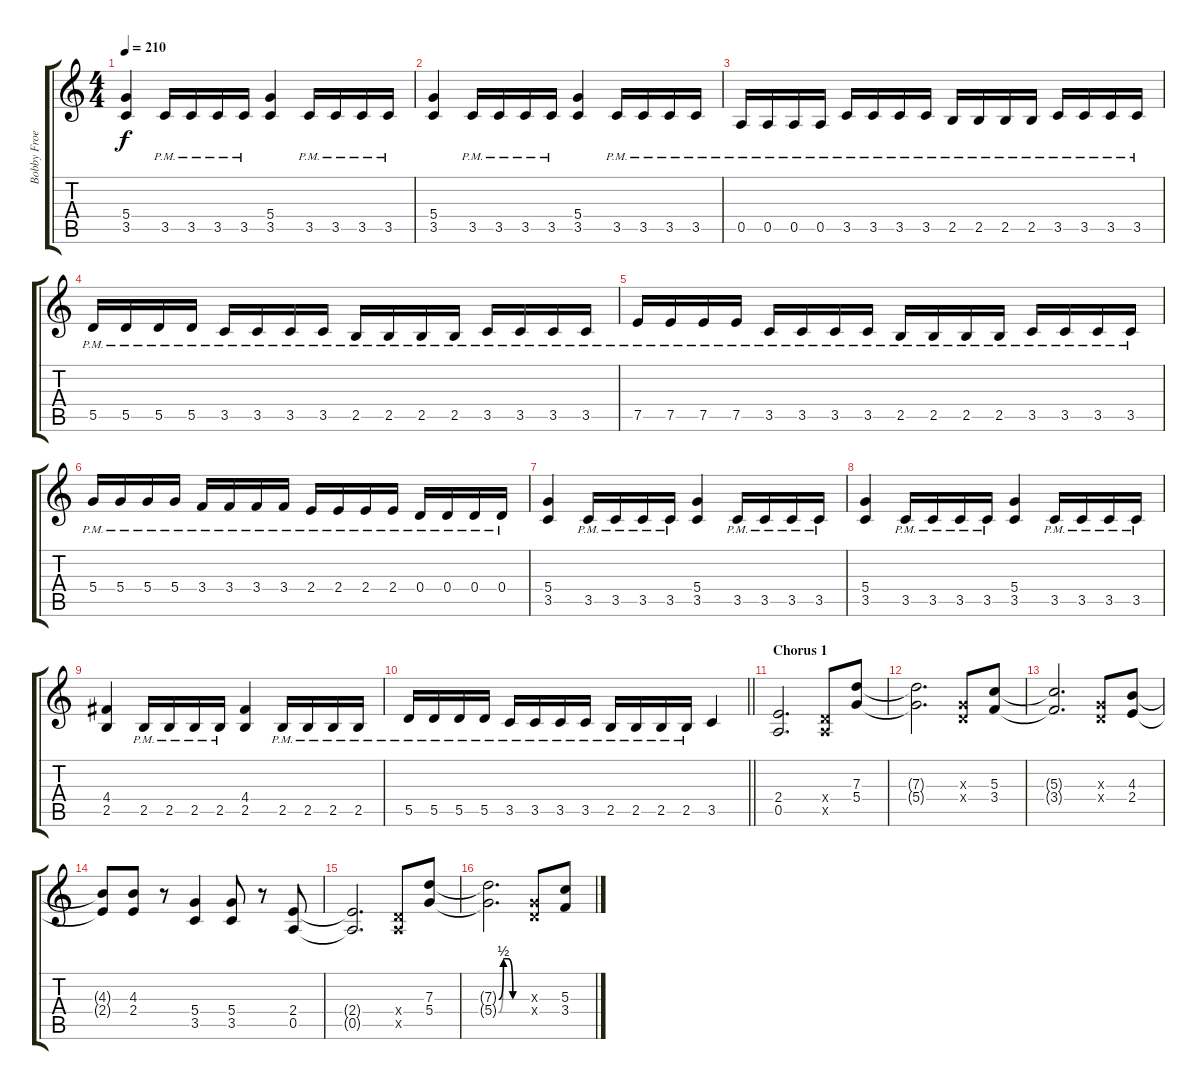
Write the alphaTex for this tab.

\track ("Bobby Froese" "Bobby Froe") {instrument distortionguitar}
\staff {score tabs}
\tuning (E4 B3 G3 D3 A2 E2) {hide}
\ts (4 4)
\tempo 210
\clef g2
\ks c
(5.4 3.5).4{dy f} 3.5{pm}.16 3.5{pm}.16 3.5{pm}.16 3.5{pm}.16 (5.4 3.5).4 3.5{pm}.16 3.5{pm}.16 3.5{pm}.16 3.5{pm}.16 |
(5.4 3.5).4 3.5{pm}.16 3.5{pm}.16 3.5{pm}.16 3.5{pm}.16 (5.4 3.5).4 3.5{pm}.16 3.5{pm}.16 3.5{pm}.16 3.5{pm}.16 |
0.5{pm}.16 0.5{pm}.16 0.5{pm}.16 0.5{pm}.16 3.5{pm}.16 3.5{pm}.16 3.5{pm}.16 3.5{pm}.16 2.5{pm}.16 2.5{pm}.16 2.5{pm}.16 2.5{pm}.16 3.5{pm}.16 3.5{pm}.16 3.5{pm}.16 3.5{pm}.16 |
5.5{pm}.16 5.5{pm}.16 5.5{pm}.16 5.5{pm}.16 3.5{pm}.16 3.5{pm}.16 3.5{pm}.16 3.5{pm}.16 2.5{pm}.16 2.5{pm}.16 2.5{pm}.16 2.5{pm}.16 3.5{pm}.16 3.5{pm}.16 3.5{pm}.16 3.5{pm}.16 |
7.5{pm}.16 7.5{pm}.16 7.5{pm}.16 7.5{pm}.16 3.5{pm}.16 3.5{pm}.16 3.5{pm}.16 3.5{pm}.16 2.5{pm}.16 2.5{pm}.16 2.5{pm}.16 2.5{pm}.16 3.5{pm}.16 3.5{pm}.16 3.5{pm}.16 3.5{pm}.16 |
5.4{pm}.16 5.4{pm}.16 5.4{pm}.16 5.4{pm}.16 3.4{pm}.16 3.4{pm}.16 3.4{pm}.16 3.4{pm}.16 2.4{pm}.16 2.4{pm}.16 2.4{pm}.16 2.4{pm}.16 0.4{pm}.16 0.4{pm}.16 0.4{pm}.16 0.4{pm}.16 |
(5.4 3.5).4 3.5{pm}.16 3.5{pm}.16 3.5{pm}.16 3.5{pm}.16 (5.4 3.5).4 3.5{pm}.16 3.5{pm}.16 3.5{pm}.16 3.5{pm}.16 |
(5.4 3.5).4 3.5{pm}.16 3.5{pm}.16 3.5{pm}.16 3.5{pm}.16 (5.4 3.5).4 3.5{pm}.16 3.5{pm}.16 3.5{pm}.16 3.5{pm}.16 |
(4.4 2.5).4 2.5{pm}.16 2.5{pm}.16 2.5{pm}.16 2.5{pm}.16 (4.4 2.5).4 2.5{pm}.16 2.5{pm}.16 2.5{pm}.16 2.5{pm}.16 |
\barLineRight lightlight
5.5{pm}.16 5.5{pm}.16 5.5{pm}.16 5.5{pm}.16 3.5{pm}.16 3.5{pm}.16 3.5{pm}.16 3.5{pm}.16 2.5{pm}.16 2.5{pm}.16 2.5{pm}.16 2.5{pm}.16 3.5.4 |
\section ("" "Chorus 1")
(2.4 0.5).2{d} (0.4{x} 0.5{x}).8 (7.3 5.4).8 |
(7.3{t} 5.4{t}).2{d} (0.3{x} 0.4{x}).8 (5.3 3.4).8 |
(5.3{t} 3.4{t}).2{d} (0.3{x} 0.4{x}).8 (4.3 2.4).8 |
(4.3{t} 2.4{t}).8 (4.3 2.4).8 r.8 (5.4 3.5).4 (5.4 3.5).8 r.8 (2.4 0.5).8 |
(2.4{t} 0.5{t}).2{d} (0.4{x} 0.5{x}).8 (7.3 5.4).8 |
(7.3{be (custom 0 0 10 2 20 2 30 0 60 0) t} 5.4{be (custom 0 0 10 2 20 2 30 0 60 0) t}).2{d} (0.3{x} 0.4{x}).8 (5.3 3.4).8
